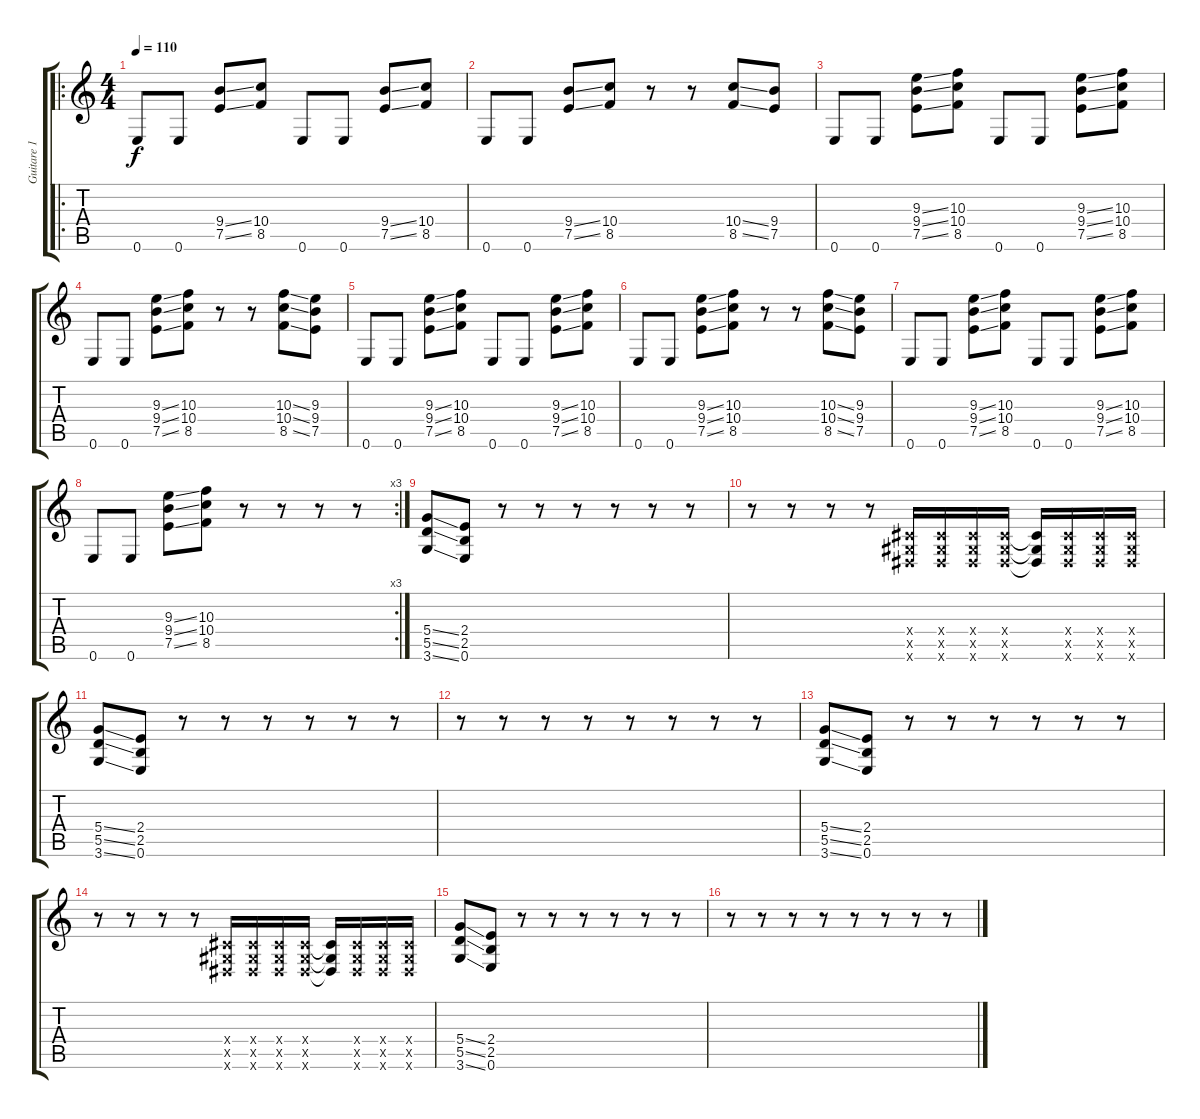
\track ("Guitare 1" "Guitare 1") {instrument distortionguitar}
\staff {score tabs}
\tuning (E4 B3 G3 D3 A2 E2) {hide}
\ro
\ts (4 4)
\tempo 110
\clef g2
\ks c
0.6.8{dy f instrument distortionguitar} 0.6.8 (9.4{ss} 7.5{ss}).8 (10.4 8.5).8 0.6.8 0.6.8 (9.4{ss} 7.5{ss}).8 (10.4 8.5).8 |
0.6.8 0.6.8 (9.4{ss} 7.5{ss}).8 (10.4 8.5).8 r.8 r.8 (10.4{ss} 8.5{ss}).8 (9.4 7.5).8 |
0.6.8 0.6.8 (9.3{ss} 9.4{ss} 7.5{ss}).8 (10.3 10.4 8.5).8 0.6.8 0.6.8 (9.3{ss} 9.4{ss} 7.5{ss}).8 (10.3 10.4 8.5).8 |
0.6.8 0.6.8 (9.3{ss} 9.4{ss} 7.5{ss}).8 (10.3 10.4 8.5).8 r.8 r.8 (10.3{ss} 10.4{ss} 8.5{ss}).8 (9.3 9.4 7.5).8 |
0.6.8 0.6.8 (9.3{ss} 9.4{ss} 7.5{ss}).8 (10.3 10.4 8.5).8 0.6.8 0.6.8 (9.3{ss} 9.4{ss} 7.5{ss}).8 (10.3 10.4 8.5).8 |
0.6.8 0.6.8 (9.3{ss} 9.4{ss} 7.5{ss}).8 (10.3 10.4 8.5).8 r.8 r.8 (10.3{ss} 10.4{ss} 8.5{ss}).8 (9.3 9.4 7.5).8 |
0.6.8 0.6.8 (9.3{ss} 9.4{ss} 7.5{ss}).8 (10.3 10.4 8.5).8 0.6.8 0.6.8 (9.3{ss} 9.4{ss} 7.5{ss}).8 (10.3 10.4 8.5).8 |
\rc 3
0.6.8 0.6.8 (9.3{ss} 9.4{ss} 7.5{ss}).8 (10.3 10.4 8.5).8 r.8 r.8 r.8 r.8 |
(5.4{ss} 5.5{ss} 3.6{ss}).8 (2.4 2.5 0.6).8 r.8 r.8 r.8 r.8 r.8 r.8 |
r.8 r.8 r.8 r.8 (-1.4{x} -1.5{x} -1.6{x}).16 (-1.4{x} -1.5{x} -1.6{x}).16 (-1.4{x} -1.5{x} -1.6{x}).16 (-1.4{x} -1.5{x} -1.6{x}).16 (-1.4{t} -1.5{t} -1.6{t}).16 (-1.4{x} -1.5{x} -1.6{x}).16 (-1.4{x} -1.5{x} -1.6{x}).16 (-1.4{x} -1.5{x} -1.6{x}).16 |
(5.4{ss} 5.5{ss} 3.6{ss}).8 (2.4 2.5 0.6).8 r.8 r.8 r.8 r.8 r.8 r.8 |
r.8 r.8 r.8 r.8 r.8 r.8 r.8 r.8 |
(5.4{ss} 5.5{ss} 3.6{ss}).8 (2.4 2.5 0.6).8 r.8 r.8 r.8 r.8 r.8 r.8 |
r.8 r.8 r.8 r.8 (-1.4{x} -1.5{x} -1.6{x}).16 (-1.4{x} -1.5{x} -1.6{x}).16 (-1.4{x} -1.5{x} -1.6{x}).16 (-1.4{x} -1.5{x} -1.6{x}).16 (-1.4{t} -1.5{t} -1.6{t}).16 (-1.4{x} -1.5{x} -1.6{x}).16 (-1.4{x} -1.5{x} -1.6{x}).16 (-1.4{x} -1.5{x} -1.6{x}).16 |
(5.4{ss} 5.5{ss} 3.6{ss}).8 (2.4 2.5 0.6).8 r.8 r.8 r.8 r.8 r.8 r.8 |
r.8 r.8 r.8 r.8 r.8 r.8 r.8 r.8
